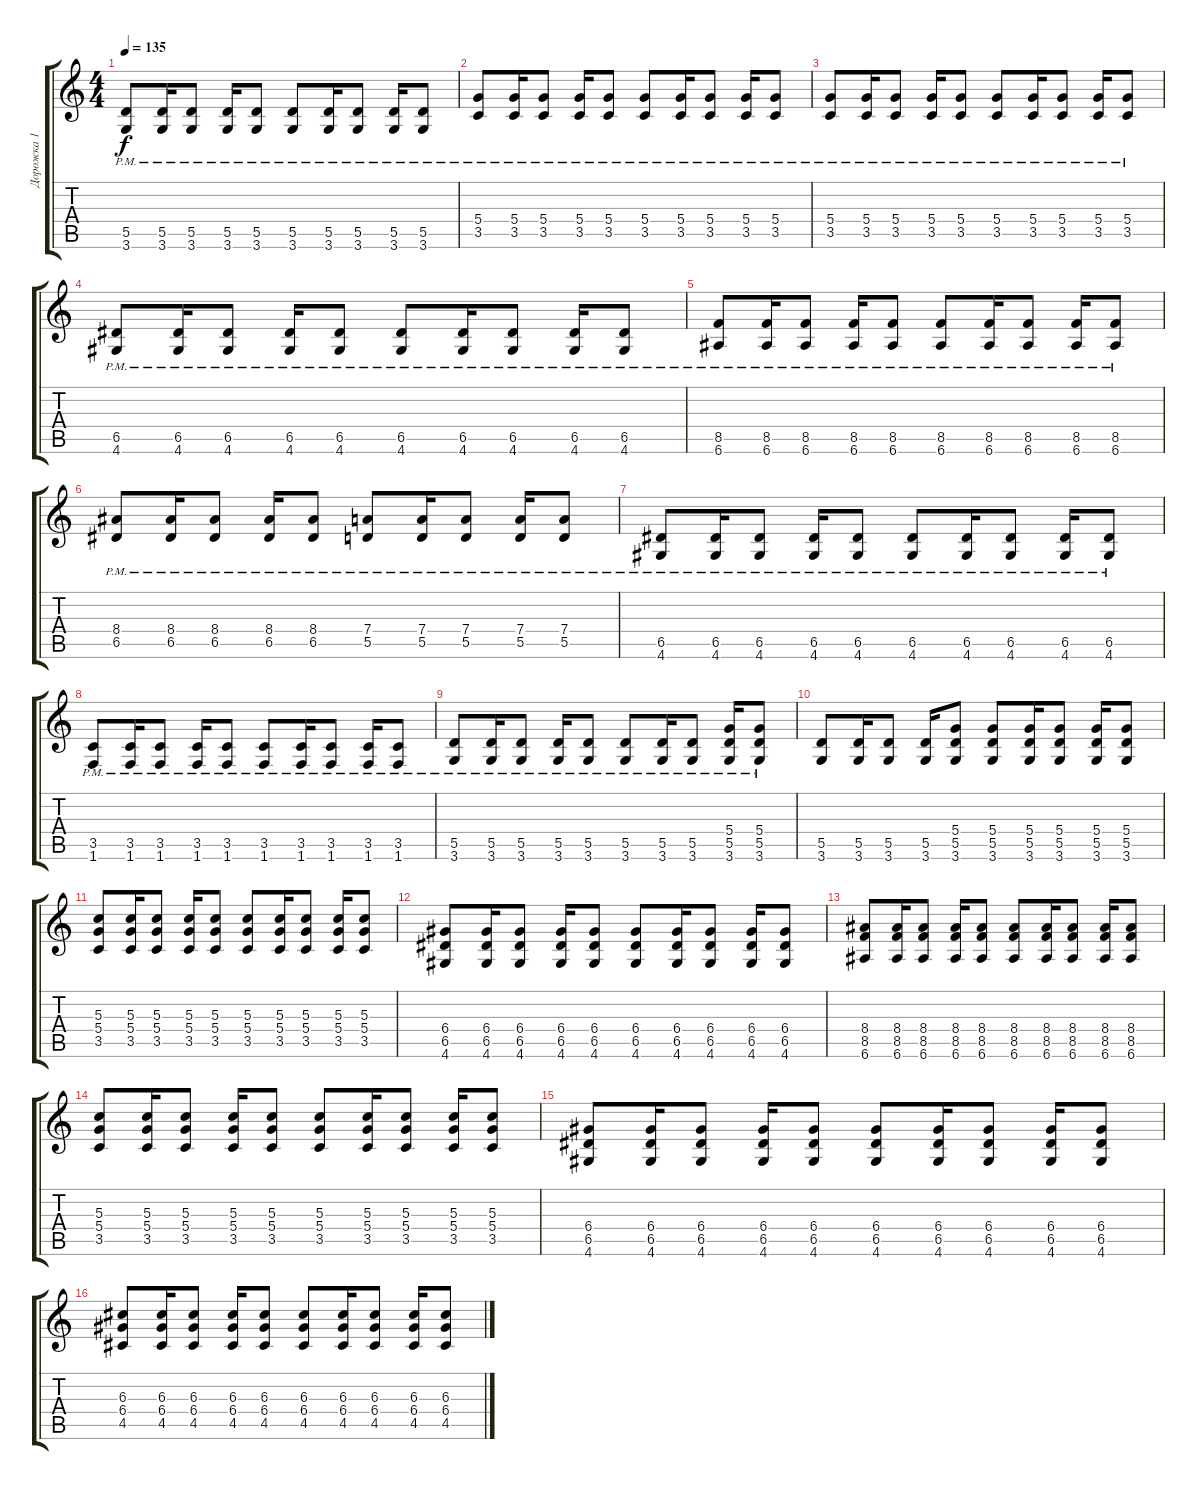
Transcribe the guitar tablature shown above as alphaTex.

\track ("Дорожка 1" "Дорожка 1") {instrument overdrivenguitar}
\staff {score tabs}
\tuning (E4 B3 G3 D3 A2 E2) {hide}
\ts (4 4)
\tempo 135
\clef g2
\ks c
(5.5{pm} 3.6{pm}).8{dy f} (5.5{pm} 3.6{pm}).16 (5.5{pm} 3.6{pm}).8 (5.5{pm} 3.6{pm}).16 (5.5{pm} 3.6{pm}).8 (5.5{pm} 3.6{pm}).8 (5.5{pm} 3.6{pm}).16 (5.5{pm} 3.6{pm}).8 (5.5{pm} 3.6{pm}).16 (5.5{pm} 3.6{pm}).8 |
(5.4{pm} 3.5{pm}).8 (5.4{pm} 3.5{pm}).16 (5.4{pm} 3.5{pm}).8 (5.4{pm} 3.5{pm}).16 (5.4{pm} 3.5{pm}).8 (5.4{pm} 3.5{pm}).8 (5.4{pm} 3.5{pm}).16 (5.4{pm} 3.5{pm}).8 (5.4{pm} 3.5{pm}).16 (5.4{pm} 3.5{pm}).8 |
(5.4{pm} 3.5{pm}).8 (5.4{pm} 3.5{pm}).16 (5.4{pm} 3.5{pm}).8 (5.4{pm} 3.5{pm}).16 (5.4{pm} 3.5{pm}).8 (5.4{pm} 3.5{pm}).8 (5.4{pm} 3.5{pm}).16 (5.4{pm} 3.5{pm}).8 (5.4{pm} 3.5{pm}).16 (5.4{pm} 3.5{pm}).8 |
(6.5{pm} 4.6{pm}).8 (6.5{pm} 4.6{pm}).16 (6.5{pm} 4.6{pm}).8 (6.5{pm} 4.6{pm}).16 (6.5{pm} 4.6{pm}).8 (6.5{pm} 4.6{pm}).8 (6.5{pm} 4.6{pm}).16 (6.5{pm} 4.6{pm}).8 (6.5{pm} 4.6{pm}).16 (6.5{pm} 4.6{pm}).8 |
(8.5{pm} 6.6{pm}).8 (8.5{pm} 6.6{pm}).16 (8.5{pm} 6.6{pm}).8 (8.5{pm} 6.6{pm}).16 (8.5{pm} 6.6{pm}).8 (8.5{pm} 6.6{pm}).8 (8.5{pm} 6.6{pm}).16 (8.5{pm} 6.6{pm}).8 (8.5{pm} 6.6{pm}).16 (8.5{pm} 6.6{pm}).8 |
(8.4{pm} 6.5{pm}).8 (8.4{pm} 6.5{pm}).16 (8.4{pm} 6.5{pm}).8 (8.4{pm} 6.5{pm}).16 (8.4{pm} 6.5{pm}).8 (7.4{pm} 5.5{pm}).8 (7.4{pm} 5.5{pm}).16 (7.4{pm} 5.5{pm}).8 (7.4{pm} 5.5{pm}).16 (7.4{pm} 5.5{pm}).8 |
(6.5{pm} 4.6{pm}).8 (6.5{pm} 4.6{pm}).16 (6.5{pm} 4.6{pm}).8 (6.5{pm} 4.6{pm}).16 (6.5{pm} 4.6{pm}).8 (6.5{pm} 4.6{pm}).8 (6.5{pm} 4.6{pm}).16 (6.5{pm} 4.6{pm}).8 (6.5{pm} 4.6{pm}).16 (6.5{pm} 4.6{pm}).8 |
(3.5{pm} 1.6{pm}).8 (3.5{pm} 1.6{pm}).16 (3.5{pm} 1.6{pm}).8 (3.5{pm} 1.6{pm}).16 (3.5{pm} 1.6{pm}).8 (3.5{pm} 1.6{pm}).8 (3.5{pm} 1.6{pm}).16 (3.5{pm} 1.6{pm}).8 (3.5{pm} 1.6{pm}).16 (3.5{pm} 1.6{pm}).8 |
(5.5{pm} 3.6{pm}).8 (5.5{pm} 3.6{pm}).16 (5.5{pm} 3.6{pm}).8 (5.5{pm} 3.6{pm}).16 (5.5{pm} 3.6{pm}).8 (5.5{pm} 3.6{pm}).8 (5.5{pm} 3.6{pm}).16 (5.5{pm} 3.6{pm}).8 (5.4{pm} 5.5{pm} 3.6{pm}).16 (5.4{pm} 5.5{pm} 3.6{pm}).8 |
(5.5 3.6).8 (5.5 3.6).16 (5.5 3.6).8 (5.5 3.6).16 (5.4 5.5 3.6).8 (5.4 5.5 3.6).8 (5.4 5.5 3.6).16 (5.4 5.5 3.6).8 (5.4 5.5 3.6).16 (5.4 5.5 3.6).8 |
(5.3 5.4 3.5).8 (5.3 5.4 3.5).16 (5.3 5.4 3.5).8 (5.3 5.4 3.5).16 (5.3 5.4 3.5).8 (5.3 5.4 3.5).8 (5.3 5.4 3.5).16 (5.3 5.4 3.5).8 (5.3 5.4 3.5).16 (5.3 5.4 3.5).8 |
(6.4 6.5 4.6).8 (6.4 6.5 4.6).16 (6.4 6.5 4.6).8 (6.4 6.5 4.6).16 (6.4 6.5 4.6).8 (6.4 6.5 4.6).8 (6.4 6.5 4.6).16 (6.4 6.5 4.6).8 (6.4 6.5 4.6).16 (6.4 6.5 4.6).8 |
(8.4 8.5 6.6).8 (8.4 8.5 6.6).16 (8.4 8.5 6.6).8 (8.4 8.5 6.6).16 (8.4 8.5 6.6).8 (8.4 8.5 6.6).8 (8.4 8.5 6.6).16 (8.4 8.5 6.6).8 (8.4 8.5 6.6).16 (8.4 8.5 6.6).8 |
(5.3 5.4 3.5).8 (5.3 5.4 3.5).16 (5.3 5.4 3.5).8 (5.3 5.4 3.5).16 (5.3 5.4 3.5).8 (5.3 5.4 3.5).8 (5.3 5.4 3.5).16 (5.3 5.4 3.5).8 (5.3 5.4 3.5).16 (5.3 5.4 3.5).8 |
(6.4 6.5 4.6).8 (6.4 6.5 4.6).16 (6.4 6.5 4.6).8 (6.4 6.5 4.6).16 (6.4 6.5 4.6).8 (6.4 6.5 4.6).8 (6.4 6.5 4.6).16 (6.4 6.5 4.6).8 (6.4 6.5 4.6).16 (6.4 6.5 4.6).8 |
(6.3 6.4 4.5).8 (6.3 6.4 4.5).16 (6.3 6.4 4.5).8 (6.3 6.4 4.5).16 (6.3 6.4 4.5).8 (6.3 6.4 4.5).8 (6.3 6.4 4.5).16 (6.3 6.4 4.5).8 (6.3 6.4 4.5).16 (6.3 6.4 4.5).8
